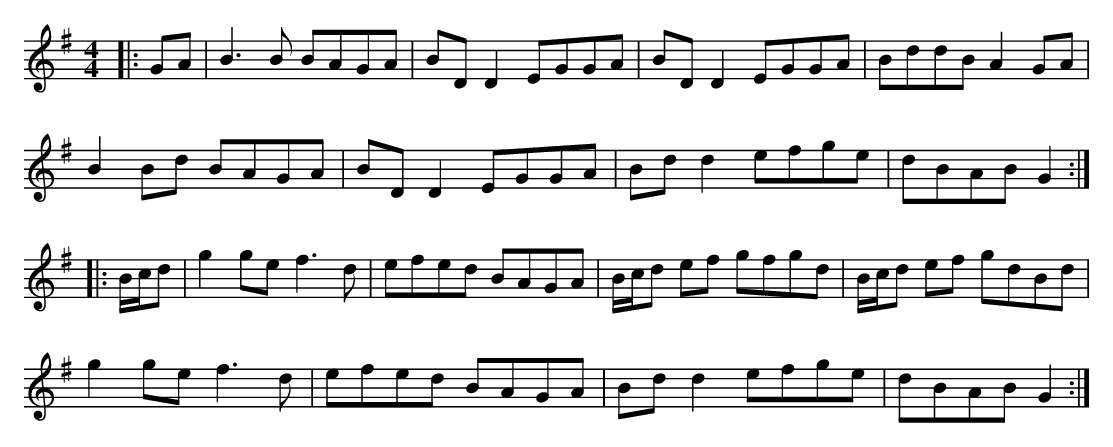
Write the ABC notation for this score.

X:1
M:4/4
K:G
|:GA|B3 B BAGA|BD D2 EGGA|BD D2 EGGA|BddB A2 GA|
B2 Bd BAGA|BD D2 EGGA|Bd d2 efge|dBAB G2:|
|:B/c/d|g2 ge f3 d|efed BAGA|B/c/d ef gfgd|B/c/d ef gdBd|
g2 ge f3 d|efed BAGA|Bd d2 efge|dBAB G2:|
